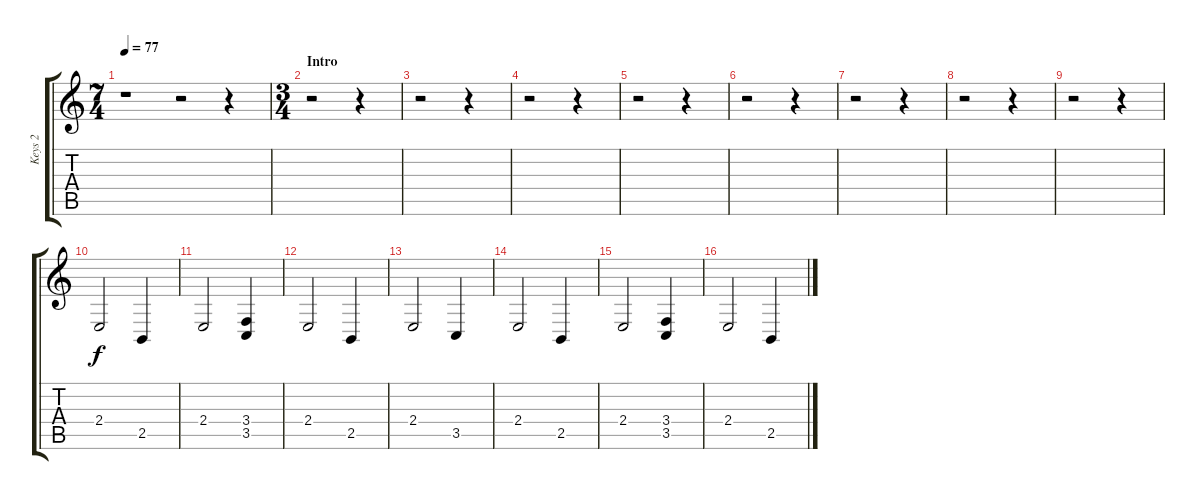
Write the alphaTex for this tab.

\track ("Keys 2" "Keys 2") {instrument glockenspiel}
\staff {score tabs}
\tuning (E4 B3 G3 D3 A2 E2) {hide}
\ts (7 4)
\tempo 77
\clef g2
\ks c
r.1{dy f instrument glockenspiel} r.2 r.4 |
\ts (3 4)
\section ("" "Intro")
r.2 r.4 |
r.2 r.4 |
r.2 r.4 |
r.2 r.4 |
r.2 r.4 |
r.2 r.4 |
r.2 r.4 |
r.2 r.4 |
2.4.2 2.5.4 |
2.4.2 (3.4 3.5).4 |
2.4.2 2.5.4 |
2.4.2 3.5.4 |
2.4.2 2.5.4 |
2.4.2 (3.4 3.5).4 |
2.4.2 2.5.4
